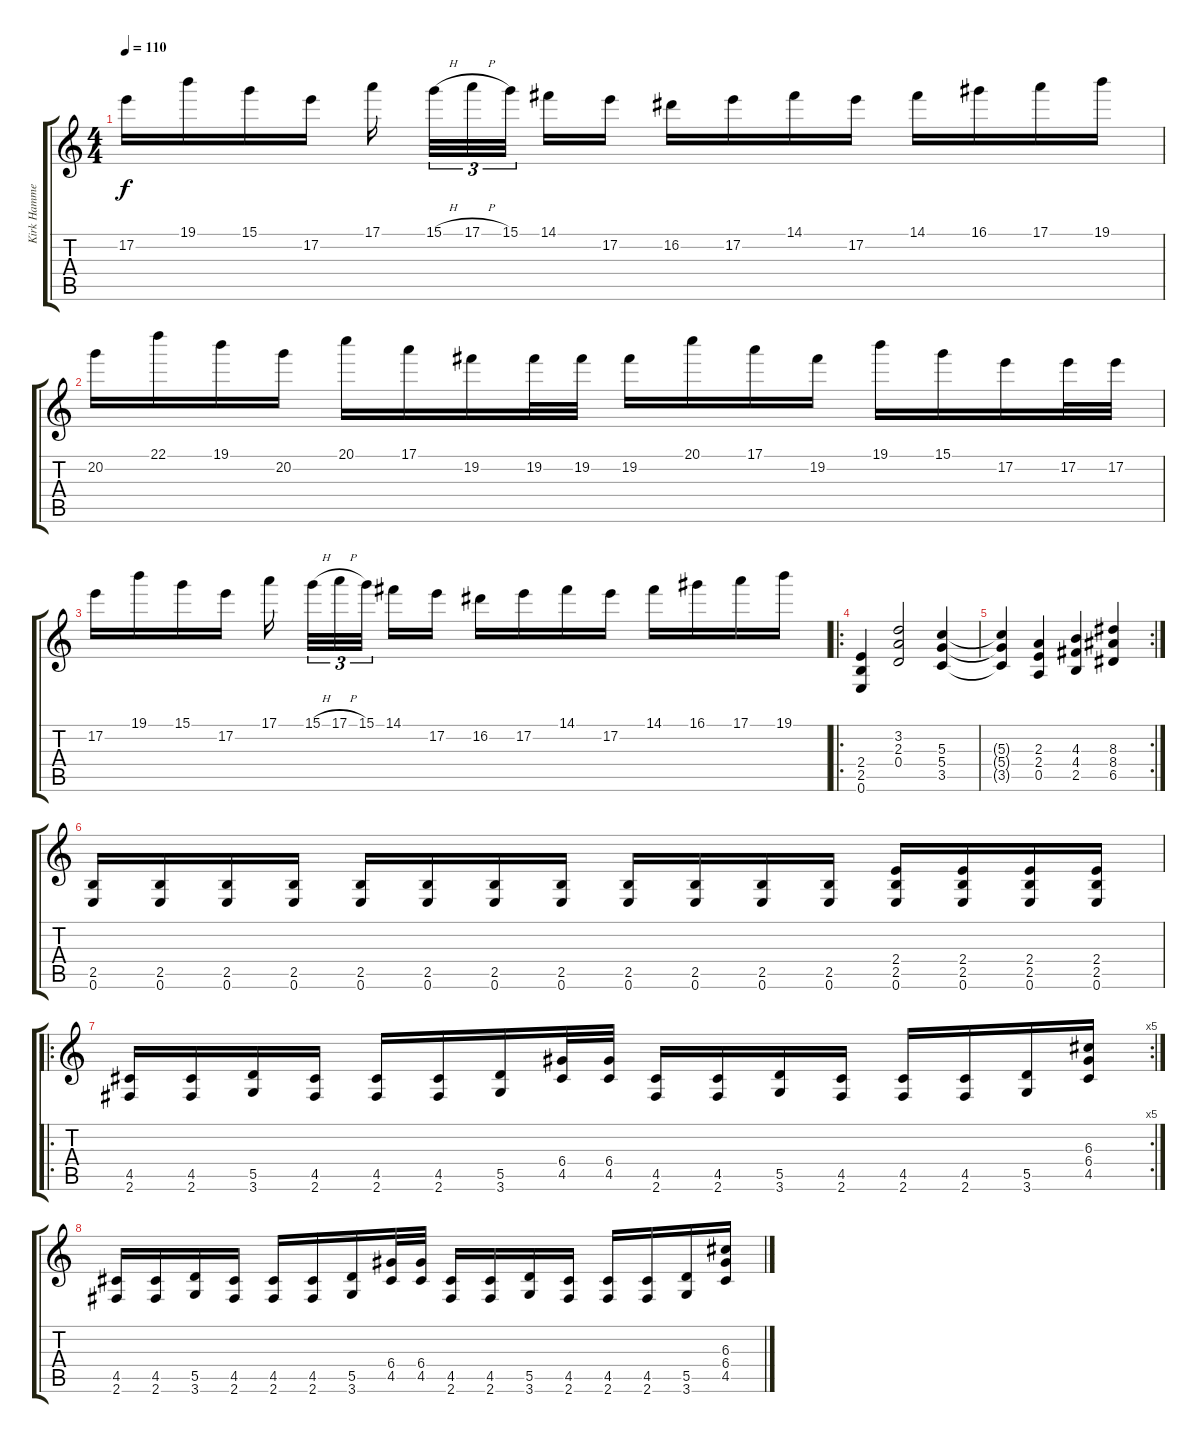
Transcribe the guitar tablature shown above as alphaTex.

\track ("Kirk Hammet" "Kirk Hamme") {instrument distortionguitar}
\staff {score tabs}
\tuning (E4 B3 G3 D3 A2 E2) {hide}
\ts (4 4)
\tempo 110
\clef g2
\ks c
17.2.16{dy f} 19.1.16 15.1.16 17.2.16 17.1.16 15.1{h}.32{tu (3 2)} 17.1{h}.32{tu (3 2)} 15.1.32{tu (3 2)} 14.1.16 17.2.16 16.2.16 17.2.16 14.1.16 17.2.16 14.1.16 16.1.16 17.1.16 19.1.16 |
20.2.16 22.1.16 19.1.16 20.2.16 20.1.16 17.1.16 19.2.16 19.2.32 19.2.32 19.2.16 20.1.16 17.1.16 19.2.16 19.1.16 15.1.16 17.2.16 17.2.32 17.2.32 |
17.2.16 19.1.16 15.1.16 17.2.16 17.1.16 15.1{h}.32{tu (3 2)} 17.1{h}.32{tu (3 2)} 15.1.32{tu (3 2)} 14.1.16 17.2.16 16.2.16 17.2.16 14.1.16 17.2.16 14.1.16 16.1.16 17.1.16 19.1.16 |
\ro
(2.4 2.5 0.6).4 (3.2 2.3 0.4).2 (5.3 5.4 3.5).4 |
\rc 2
(5.3{t} 5.4{t} 3.5{t}).4 (2.3 2.4 0.5).4 (4.3 4.4 2.5).4 (8.3 8.4 6.5).4 |
(2.5 0.6).16 (2.5 0.6).16 (2.5 0.6).16 (2.5 0.6).16 (2.5 0.6).16 (2.5 0.6).16 (2.5 0.6).16 (2.5 0.6).16 (2.5 0.6).16 (2.5 0.6).16 (2.5 0.6).16 (2.5 0.6).16 (2.4 2.5 0.6).16 (2.4 2.5 0.6).16 (2.4 2.5 0.6).16 (2.4 2.5 0.6).16 |
\ro
\rc 5
(4.5 2.6).16 (4.5 2.6).16 (5.5 3.6).16 (4.5 2.6).16 (4.5 2.6).16 (4.5 2.6).16 (5.5 3.6).16 (6.4 4.5).32 (6.4 4.5).32 (4.5 2.6).16 (4.5 2.6).16 (5.5 3.6).16 (4.5 2.6).16 (4.5 2.6).16 (4.5 2.6).16 (5.5 3.6).16 (6.3 6.4 4.5).16 |
(4.5 2.6).16 (4.5 2.6).16 (5.5 3.6).16 (4.5 2.6).16 (4.5 2.6).16 (4.5 2.6).16 (5.5 3.6).16 (6.4 4.5).32 (6.4 4.5).32 (4.5 2.6).16 (4.5 2.6).16 (5.5 3.6).16 (4.5 2.6).16 (4.5 2.6).16 (4.5 2.6).16 (5.5 3.6).16 (6.3 6.4 4.5).16
